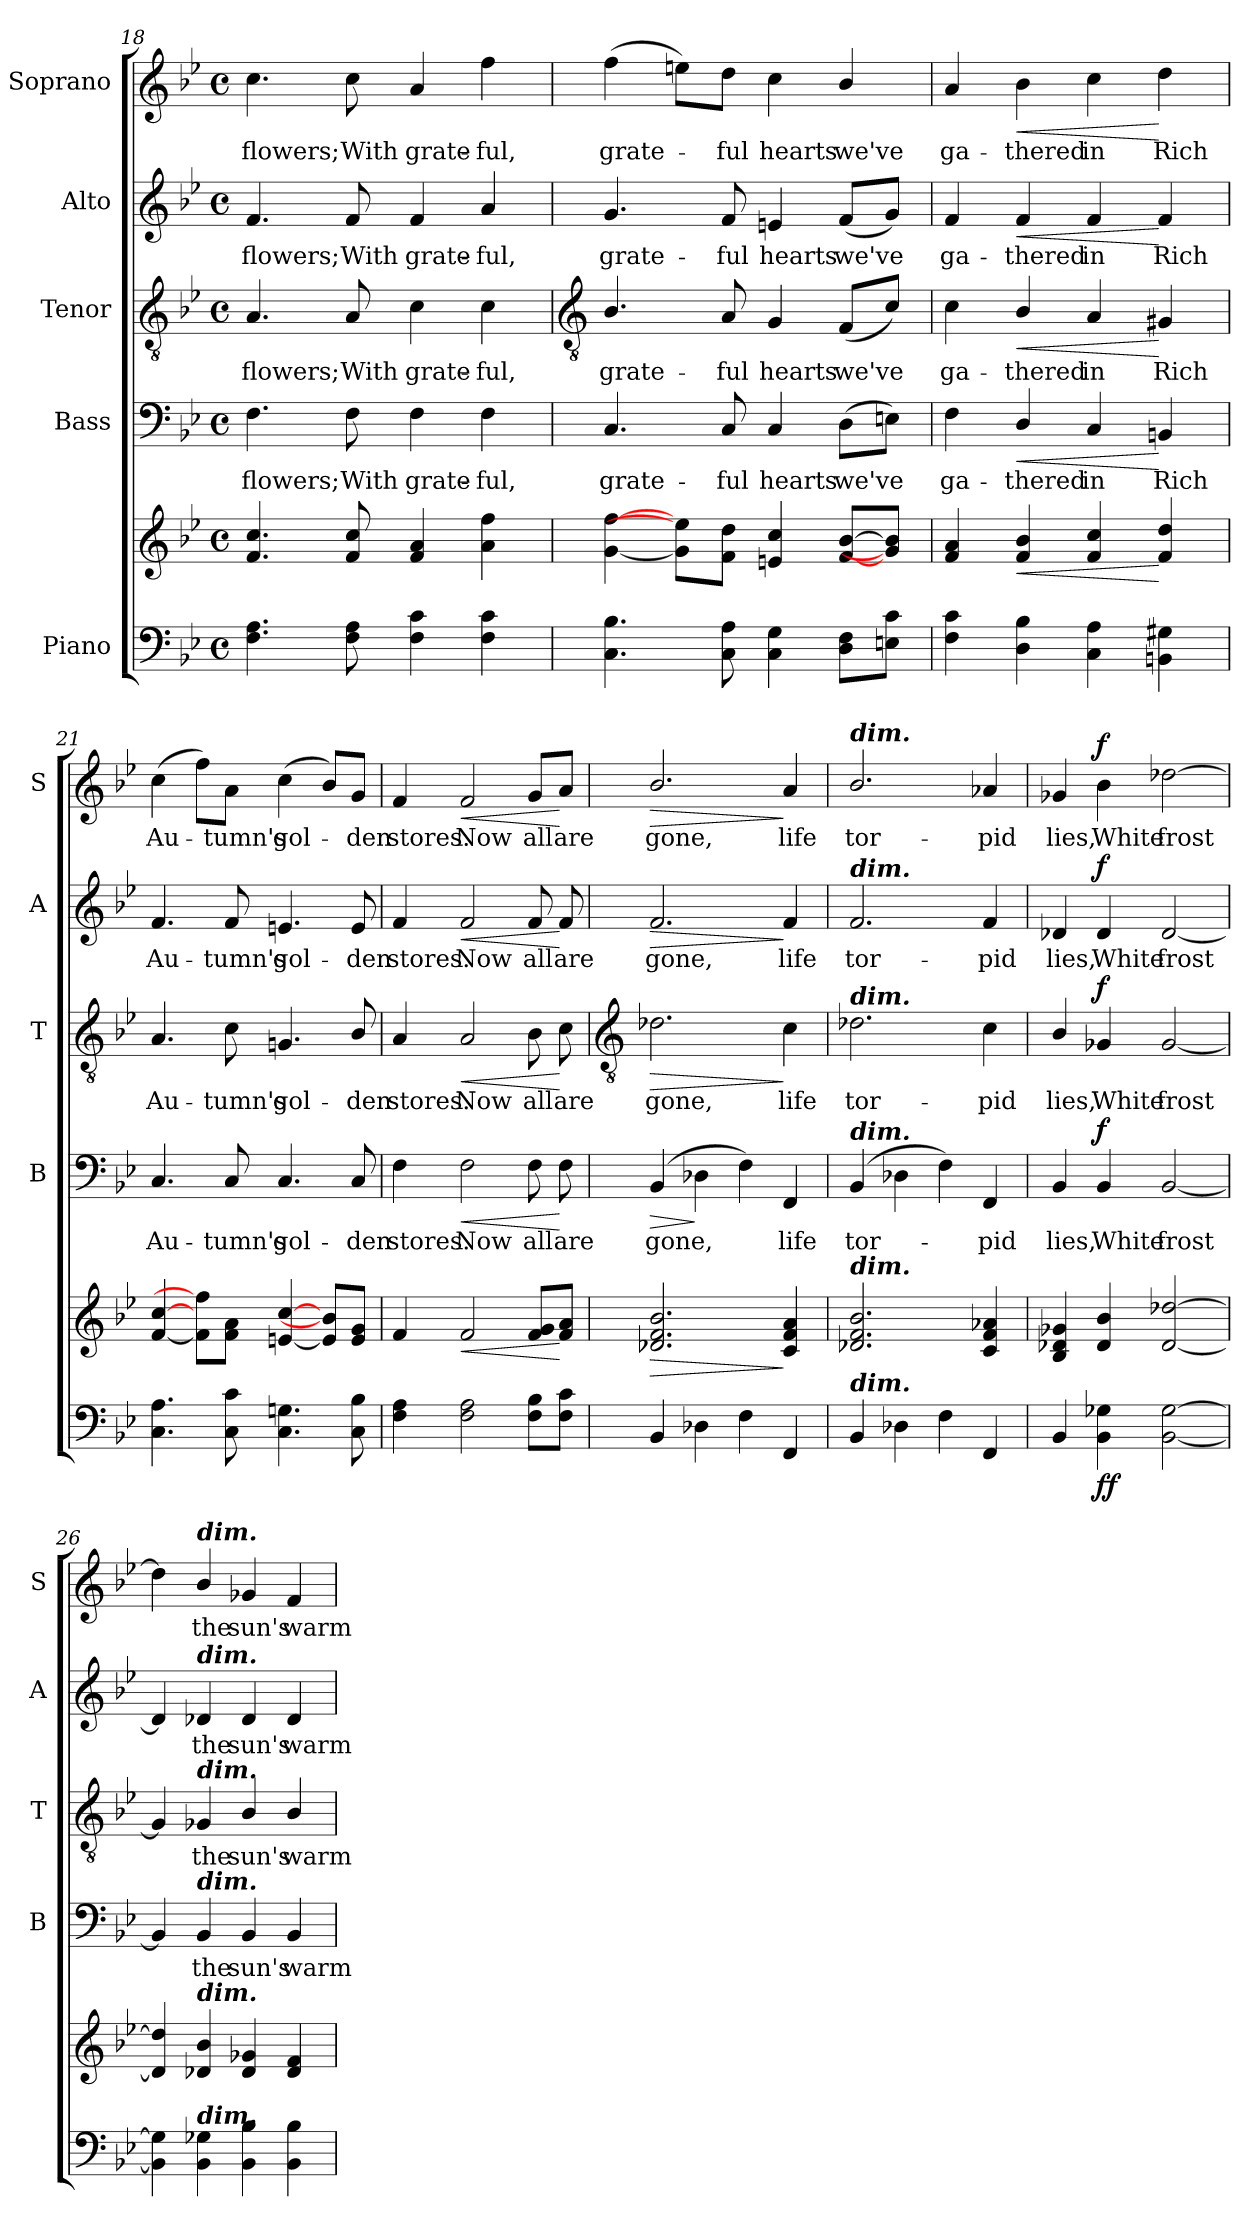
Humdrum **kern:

**kern	**kern	**dynam	**kern	**text	**dynam	**kern	**text	**dynam	**kern	**text	**dynam	**kern	**text	**dynam
*part5	*part5	*part5	*part4	*part4	*part4	*part3	*part3	*part3	*part2	*part2	*part2	*part1	*part1	*part1
*staff6	*staff5	*staff5/6	*staff4	*staff4	*staff4	*staff3	*staff3	*staff3	*staff2	*staff2	*staff2	*staff1	*staff1	*staff1
*I"Piano	*	*	*I"Bass	*	*	*I"Tenor	*	*	*I"Alto	*	*	*I"Soprano	*	*
*	*	*	*I'B	*	*	*I'T	*	*	*I'A	*	*	*I'S	*	*
*clefF4	*clefG2	*	*clefF4	*	*	*clefGv2	*	*	*clefG2	*	*	*clefG2	*	*
*k[b-e-]	*k[b-e-]	*	*k[b-e-]	*	*	*k[b-e-]	*	*	*k[b-e-]	*	*	*k[b-e-]	*	*
*B-:	*B-:	*	*B-:	*	*	*B-:	*	*	*B-:	*	*	*B-:	*	*
*M4/4	*M4/4	*	*M4/4	*	*	*M4/4	*	*	*M4/4	*	*	*M4/4	*	*
*met(c)	*met(c)	*	*met(c)	*	*	*met(c)	*	*	*met(c)	*	*	*met(c)	*	*
=18	=18	=18	=18	=18	=18	=18	=18	=18	=18	=18	=18	=18	=18	=18
!	!	!	!	!LO:LY:b	!	!	!LO:LY:b	!	!	!LO:LY:b	!	!	!LO:LY:b	!
4.F 4.A	4.f 4.cc	.	4.F	flowers;	.	4.A	flowers;	.	4.f	flowers;	.	4.cc	flowers;	.
!	!	!	!	!LO:LY:b	!	!	!LO:LY:b	!	!	!LO:LY:b	!	!	!LO:LY:b	!
8F 8A	8f 8cc	.	8F	With	.	8A	With	.	8f	With	.	8cc	With	.
!	!	!	!	!LO:LY:b	!	!	!LO:LY:b	!	!	!LO:LY:b	!	!	!LO:LY:b	!
4F 4c	4f 4a	.	4F	grate-	.	4c	grate-	.	4f	grate-	.	4a	grate-	.
!	!	!	!	!LO:LY:b	!	!	!LO:LY:b	!	!	!LO:LY:b	!	!	!LO:LY:b	!
4F 4c	4a 4ff	.	4F	-ful,	.	4c	-ful,	.	4a	-ful,	.	4ff	-ful,	.
!!LO:LB:g=z
=19	=19	=19	=19	=19	=19	=19	=19	=19	=19	=19	=19	=19	=19	=19
*	*	*	*	*	*	*clefGv2	*	*	*	*	*	*	*	*
!	!	!	!	!LO:LY:b	!	!	!LO:LY:b	!	!	!LO:LY:b	!	!	!LO:LY:b	!
4.C 4.B-	[4g [4ff	.	4.C	grate-	.	4.B-/	grate-	.	4.g	grate-	.	(>4ff	grate-	.
.	8g] 8ee]L	.	.	.	.	.	.	.	.	.	.	8een\L)	.	.
!	!	!	!	!LO:LY:b	!	!	!LO:LY:b	!	!	!LO:LY:b	!	!	!LO:LY:b	!
8C 8A	8f 8ddJ	.	8C	-ful	.	8A	-ful	.	8f	-ful	.	8dd\J	ful	.
!	!	!	!	!LO:LY:b	!	!	!LO:LY:b	!	!	!LO:LY:b	!	!	!LO:LY:b	!
4C 4G	4en 4cc	.	4C	hearts	.	4G	hearts	.	4en	hearts	.	4cc	hearts	.
!	!	!	!	!LO:LY:b	!	!	!LO:LY:b	!	!	!LO:LY:b	!	!	!LO:LY:b	!
8D 8FL	[8f/ [8b-/L	.	(>8DL	we've	.	(<8FL	we've	.	(<8fL	we've	.	4b-/	we've	.
8En 8cJ	8g] 8b-]J	.	8EnJ)	.	.	8cJ)	.	.	8gJ)	.	.	.	.	.
=20	=20	=20	=20	=20	=20	=20	=20	=20	=20	=20	=20	=20	=20	=20
!	!	!	!	!LO:LY:b	!	!	!LO:LY:b	!	!	!LO:LY:b	!	!	!LO:LY:b	!
4F 4c	4f 4a	.	4F	ga-	.	4c	ga-	.	4f	ga-	.	4a	ga-	.
!	!	!LO:HP:b	!	!LO:LY:b	!LO:HP:b	!	!LO:LY:b	!LO:HP:b	!	!LO:LY:b	!LO:HP:b	!	!LO:LY:b	!LO:HP:b
4D\ 4B-\	4f 4b-	<	4D/	-thered	<	4B-/	-thered	<	4f	-thered	<	4b-	-thered	<
!	!	!	!	!LO:LY:b	!	!	!LO:LY:b	!	!	!LO:LY:b	!	!	!LO:LY:b	!
4C 4A	4f 4cc	.	4C	in	.	4A	in	.	4f	in	.	4cc	in	.
!	!	!	!	!LO:LY:b	!	!	!LO:LY:b	!	!	!LO:LY:b	!	!	!LO:LY:b	!
4BBn 4G#X	4f 4dd	[	4BBn	Rich	[	4G#X	Rich	[	4f	Rich	[	4dd	Rich	[
=21	=21	=21	=21	=21	=21	=21	=21	=21	=21	=21	=21	=21	=21	=21
!	!	!	!	!LO:LY:b	!	!	!LO:LY:b	!	!	!LO:LY:b	!	!	!LO:LY:b	!
4.C 4.A	[4f [4cc	.	4.C	Au-	.	4.A	Au-	.	4.f	Au-	.	(>4cc	Au-	.
.	8f] 8ff]L	.	.	.	.	.	.	.	.	.	.	8ff\L)	.	.
!	!	!	!	!LO:LY:b	!	!	!LO:LY:b	!	!	!LO:LY:b	!	!	!LO:LY:b	!
8C 8c	8f 8aJ	.	8C	-tumn's	.	8c	-tumn's	.	8f	-tumn's	.	8a\J	tumn's	.
!	!	!	!	!LO:LY:b	!	!	!LO:LY:b	!	!	!LO:LY:b	!	!	!LO:LY:b	!
4.C 4.Gn	[4en [4cc	.	4.C	gol-	.	4.Gn	gol-	.	4.en	gol-	.	(<4cc	gol-	.
.	8e/] 8b-/]L	.	.	.	.	.	.	.	.	.	.	8b-/L)	.	.
!	!	!	!	!LO:LY:b	!	!	!LO:LY:b	!	!	!LO:LY:b	!	!	!LO:LY:b	!
8C 8B-	8e 8gJ	.	8C	-den	.	8B-/	-den	.	8e	-den	.	8g/J	den	.
=22	=22	=22	=22	=22	=22	=22	=22	=22	=22	=22	=22	=22	=22	=22
!	!	!	!	!LO:LY:b	!	!	!LO:LY:b	!	!	!LO:LY:b	!	!	!LO:LY:b	!
4F 4A	4f	.	4F	stores.	.	4A	stores.	.	4f	stores.	.	4f	stores.	.
!	!	!LO:HP:b	!	!LO:LY:b	!LO:HP:b	!	!LO:LY:b	!LO:HP:b	!	!LO:LY:b	!LO:HP:b	!	!LO:LY:b	!LO:HP:b
2F 2A	2f	<	2F	Now	<	2A	Now	<	2f	Now	<	2f	Now	<
!	!	!	!	!LO:LY:b	!	!	!LO:LY:b	!	!	!LO:LY:b	!	!	!LO:LY:b	!
8F 8B-L	8f 8gL	.	8F	all	.	8B-	all	.	8f	all	.	8g/L	all	.
!	!	!	!	!LO:LY:b	!	!	!LO:LY:b	!	!	!LO:LY:b	!	!	!LO:LY:b	!
8F 8cJ	8f 8aJ	[	8F	are	[	8c	are	[	8f	are	[	8a/J	are	[
!!LO:LB:g=z
=23	=23	=23	=23	=23	=23	=23	=23	=23	=23	=23	=23	=23	=23	=23
*	*	*	*	*	*	*clefGv2	*	*	*	*	*	*	*	*
!	!	!LO:HP:b	!	!LO:LY:b	!LO:HP:b	!	!LO:LY:b	!LO:HP:b	!	!LO:LY:b	!LO:HP:b	!	!LO:LY:b	!LO:HP:b
4BB-	2.d-X/ 2.f/ 2.b-/	>	(>4BB-	gone,	>	2.d-X	gone,	>	2.f	gone,	>	2.b-/	gone,	>
4D-X	.	.	4D-X	.	]	.	.	.	.	.	.	.	.	.
4F	.	.	4F)	.	.	.	.	.	.	.	.	.	.	.
!	!	!	!	!LO:LY:b	!	!	!LO:LY:b	!	!	!LO:LY:b	!	!	!LO:LY:b	!
4FF	4c 4f 4a	]	4FF	life	.	4c	life	]	4f	life	]	4a	life	]
=24	=24	=24	=24	=24	=24	=24	=24	=24	=24	=24	=24	=24	=24	=24
!	!	!	!	!	!	!	!	!	!	!	!	!LO:TX:a:Bi:t=dim.	!	!
!	!	!	!	!	!	!	!	!	!LO:TX:a:Bi:t=dim.	!	!	!	!	!
!	!	!	!	!	!	!LO:TX:a:Bi:t=dim.	!	!	!	!	!	!	!	!
!	!	!	!LO:TX:a:Bi:t=dim.	!	!	!	!	!	!	!	!	!	!	!
!	!LO:TX:a:Bi:t=dim.	!	!	!	!	!	!	!	!	!	!	!	!	!
!LO:TX:a:Bi:t=dim.	!	!	!	!	!	!	!	!	!	!	!	!	!	!
!	!	!	!	!LO:LY:b	!	!	!LO:LY:b	!	!	!LO:LY:b	!	!	!LO:LY:b	!
4BB-	2.d-X/ 2.f/ 2.b-/	.	(>4BB-	tor-	.	2.d-X	tor-	.	2.f	tor-	.	2.b-/	tor-	.
4D-X	.	.	4D-X	.	.	.	.	.	.	.	.	.	.	.
4F	.	.	4F)	.	.	.	.	.	.	.	.	.	.	.
!	!	!	!	!LO:LY:b	!	!	!LO:LY:b	!	!	!LO:LY:b	!	!	!LO:LY:b	!
4FF	4c 4f 4a-X	.	4FF	pid	.	4c	-pid	.	4f	-pid	.	4a-X	-pid	.
=25	=25	=25	=25	=25	=25	=25	=25	=25	=25	=25	=25	=25	=25	=25
!	!	!	!	!LO:LY:b	!	!	!LO:LY:b	!	!	!LO:LY:b	!	!	!LO:LY:b	!
4BB-	4B- 4d-X 4g-X	.	4BB-	lies,	.	4B-/	lies,	.	4d-X	lies,	.	4g-X	lies,	.
!	!	!LO:DY:b=2	!	!LO:LY:b	!	!	!LO:LY:b	!	!	!LO:LY:b	!	!	!LO:LY:b	!
!	!	!LO:DY:n=1:b	!	!	!LO:DY:b	!	!	!LO:DY:b	!	!	!LO:DY:b	!	!	!LO:DY:b
4BB- 4G-X	4d- 4b-	f f	4BB-	White	f	4G-X	White	f	4d-	White	f	4b-	White	f
!	!	!	!	!LO:LY:b	!	!	!LO:LY:b	!	!	!LO:LY:b	!	!	!LO:LY:b	!
[2BB- [2G-	[2d- [2dd-X	.	[2BB-	frost	.	[2G-	frost	.	[2d-	frost	.	[2dd-X	frost	.
=26	=26	=26	=26	=26	=26	=26	=26	=26	=26	=26	=26	=26	=26	=26
4BB-] 4G-]	4d-] 4dd-]	.	4BB-]	.	.	4G-]	.	.	4d-]	.	.	4dd-]	.	.
!	!	!	!	!	!	!	!	!	!	!	!	!LO:TX:a:Bi:t=dim.	!	!
!	!	!	!	!	!	!	!	!	!LO:TX:a:Bi:t=dim.	!	!	!	!	!
!	!	!	!	!	!	!LO:TX:a:Bi:t=dim.	!	!	!	!	!	!	!	!
!	!	!	!LO:TX:a:Bi:t=dim.	!	!	!	!	!	!	!	!	!	!	!
!	!LO:TX:a:Bi:t=dim.	!	!	!	!	!	!	!	!	!	!	!	!	!
!LO:TX:a:Bi:t=dim.	!	!	!	!	!	!	!	!	!	!	!	!	!	!
!	!	!	!	!LO:LY:b	!	!	!LO:LY:b	!	!	!LO:LY:b	!	!	!LO:LY:b	!
4BB- 4G-	4d-/ 4b-/	.	4BB-	the	.	4G-	the	.	4d-	the	.	4b-/	the	.
!	!	!	!	!LO:LY:b	!	!	!LO:LY:b	!	!	!LO:LY:b	!	!	!LO:LY:b	!
4BB- 4B-	4d- 4g-X	.	4BB-	sun's	.	4B-/	sun's	.	4d-	sun's	.	4g-X	sun's	.
!	!	!	!	!LO:LY:b	!	!	!LO:LY:b	!	!	!LO:LY:b	!	!	!LO:LY:b	!
4BB- 4B-	4d- 4f	.	4BB-	warm	.	4B-/	warm	.	4d-	warm	.	4f	warm	.
=	=	=	=	=	=	=	=	=	=	=	=	=	=	=
*-	*-	*-	*-	*-	*-	*-	*-	*-	*-	*-	*-	*-	*-	*-
